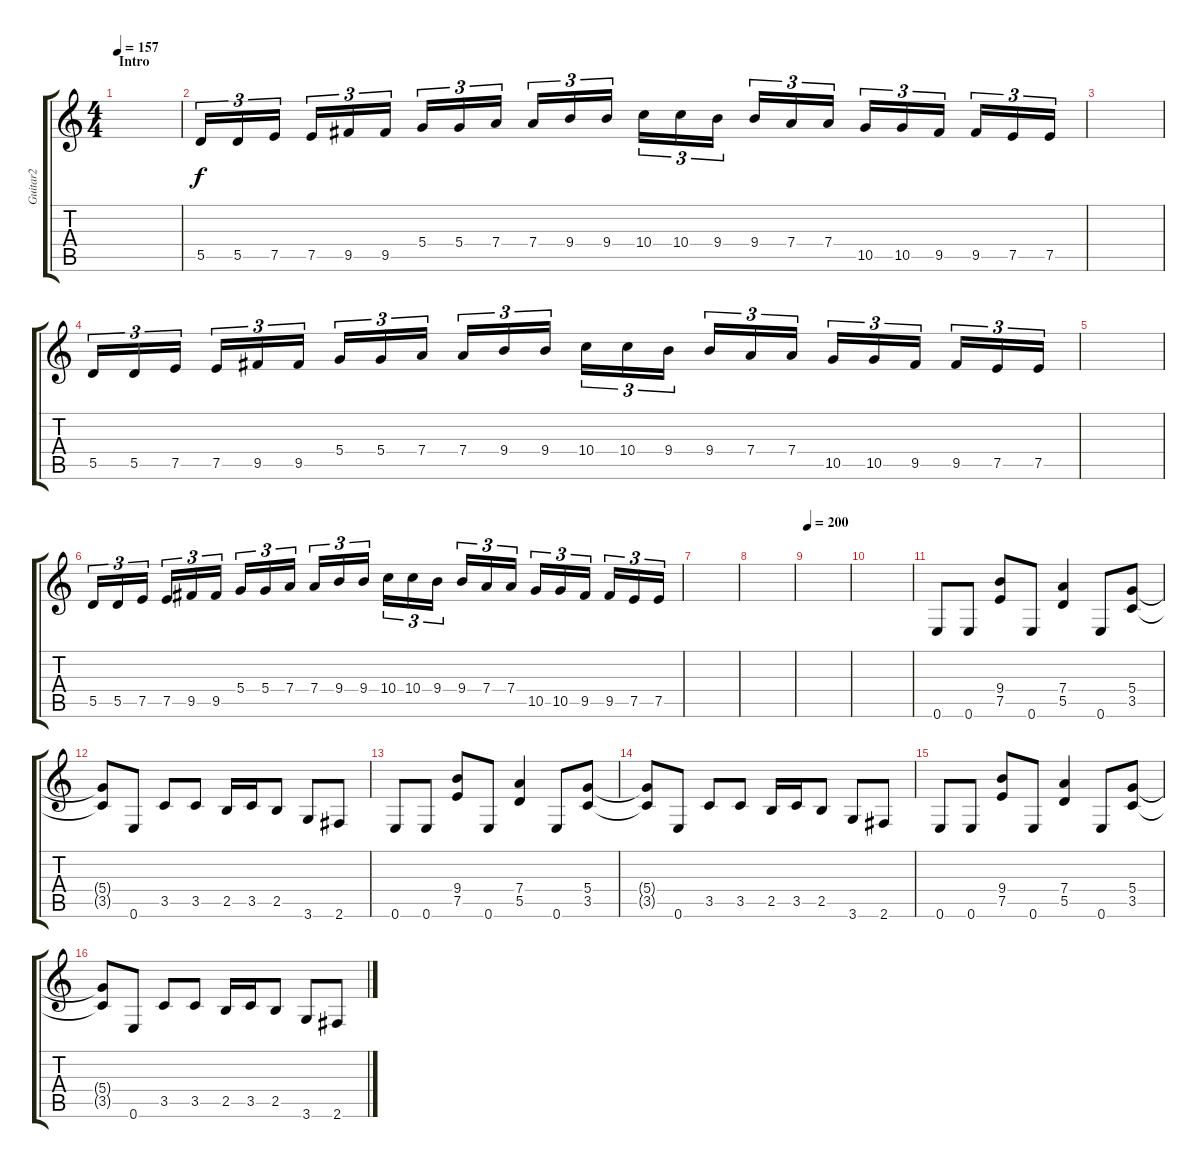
\track ("Guitar2" "Guitar2") {instrument distortionguitar}
\staff {score tabs}
\tuning (E4 B3 G3 D3 A2 E2) {hide}
\ts (4 4)
\section ("" "Intro")
\tempo 157
\tempo 200
\tempo 157
\clef g2
\ks c
|
5.5.16{tu (3 2)} 5.5.16{tu (3 2)} 7.5.16{tu (3 2)} 7.5.16{tu (3 2)} 9.5.16{tu (3 2)} 9.5.16{tu (3 2)} 5.4.16{tu (3 2)} 5.4.16{tu (3 2)} 7.4.16{tu (3 2)} 7.4.16{tu (3 2)} 9.4.16{tu (3 2)} 9.4.16{tu (3 2)} 10.4.16{tu (3 2)} 10.4.16{tu (3 2)} 9.4.16{tu (3 2)} 9.4.16{tu (3 2)} 7.4.16{tu (3 2)} 7.4.16{tu (3 2)} 10.5.16{tu (3 2)} 10.5.16{tu (3 2)} 9.5.16{tu (3 2)} 9.5.16{tu (3 2)} 7.5.16{tu (3 2)} 7.5.16{tu (3 2)} |
|
5.5.16{tu (3 2)} 5.5.16{tu (3 2)} 7.5.16{tu (3 2)} 7.5.16{tu (3 2)} 9.5.16{tu (3 2)} 9.5.16{tu (3 2)} 5.4.16{tu (3 2)} 5.4.16{tu (3 2)} 7.4.16{tu (3 2)} 7.4.16{tu (3 2)} 9.4.16{tu (3 2)} 9.4.16{tu (3 2)} 10.4.16{tu (3 2)} 10.4.16{tu (3 2)} 9.4.16{tu (3 2)} 9.4.16{tu (3 2)} 7.4.16{tu (3 2)} 7.4.16{tu (3 2)} 10.5.16{tu (3 2)} 10.5.16{tu (3 2)} 9.5.16{tu (3 2)} 9.5.16{tu (3 2)} 7.5.16{tu (3 2)} 7.5.16{tu (3 2)} |
|
5.5.16{tu (3 2)} 5.5.16{tu (3 2)} 7.5.16{tu (3 2)} 7.5.16{tu (3 2)} 9.5.16{tu (3 2)} 9.5.16{tu (3 2)} 5.4.16{tu (3 2)} 5.4.16{tu (3 2)} 7.4.16{tu (3 2)} 7.4.16{tu (3 2)} 9.4.16{tu (3 2)} 9.4.16{tu (3 2)} 10.4.16{tu (3 2)} 10.4.16{tu (3 2)} 9.4.16{tu (3 2)} 9.4.16{tu (3 2)} 7.4.16{tu (3 2)} 7.4.16{tu (3 2)} 10.5.16{tu (3 2)} 10.5.16{tu (3 2)} 9.5.16{tu (3 2)} 9.5.16{tu (3 2)} 7.5.16{tu (3 2)} 7.5.16{tu (3 2)} |
|
|
\tempo 200
|
|
0.6.8 0.6.8 (9.4 7.5).8 0.6.8 (7.4 5.5).4 0.6.8 (5.4 3.5).8 |
(5.4{t} 3.5{t}).8 0.6.8 3.5.8 3.5.8 2.5.16 3.5.16 2.5.8 3.6.8 2.6.8 |
0.6.8 0.6.8 (9.4 7.5).8 0.6.8 (7.4 5.5).4 0.6.8 (5.4 3.5).8 |
(5.4{t} 3.5{t}).8 0.6.8 3.5.8 3.5.8 2.5.16 3.5.16 2.5.8 3.6.8 2.6.8 |
0.6.8 0.6.8 (9.4 7.5).8 0.6.8 (7.4 5.5).4 0.6.8 (5.4 3.5).8 |
(5.4{t} 3.5{t}).8 0.6.8 3.5.8 3.5.8 2.5.16 3.5.16 2.5.8 3.6.8 2.6.8
